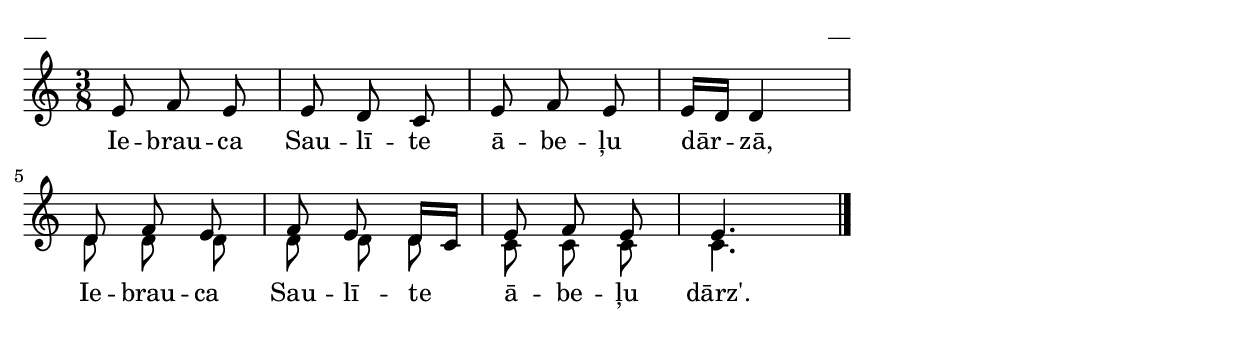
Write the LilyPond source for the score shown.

\version "2.13.16"
%\header {
%    title = "Iebrauca saulīte ābeļu dārzā"
%}
% F/g "Laiva", rokraksts - dzeltena_mape.pdf, p.22
\paper {
line-width = 14\cm
left-margin = 0.4\cm
between-system-padding = 0.1\cm
between-system-space = 0.1\cm
}
\layout {
indent = #0
ragged-last = ##f
}


voiceA = \relative c' {
\time 3/8
\clef "treble"
\key c \major
\override Voice.TextScript #'font-family = #'sans
\override Voice.TextScript #'font-size = #-1
\oneVoice
e8 f e | 
e8 d c | 
e8 f e | 
e16[ d] d4 \break
\voiceOne
d8 f e | 
f8 e d16[ c] | 
e8 f e | 
e4. 
\bar "|."
}



lyricA = \lyricmode {
Ie -- brau -- ca Sau -- lī -- te ā -- be -- ļu dār -- zā, 
Ie -- brau -- ca Sau -- lī -- te ā -- be -- ļu dārz'.
} 


voiceB = \relative c' {
\time 3/8
\clef "treble"
\key c \major
\override Voice.TextScript #'font-family = #'sans
\override Voice.TextScript #'font-size = #-1

s4. | 
s4. | 
s4. | 
s4. \break

d8 d d | 
d8 d d | 
c8 c c | 
c4. 
\bar "|."
}



fullScore = <<
\new Staff {
<<
\new Voice = "voiceA" { \voiceOne \autoBeamOff \voiceA }
\lyricsto "voiceA" \new Lyrics \lyricA
\new Voice = "voiceB" { \voiceTwo \autoBeamOff \voiceB }
>>
}
>>

\score {
\fullScore
\header { piece = "__" opus = "__" }
}
\markup { \with-color #(x11-color 'white) \sans \smaller "__" }
\score {
\unfoldRepeats
\fullScore
\midi {
\context { \Staff \remove "Staff_performer" }
\context { \Voice \consists "Staff_performer" }
}
}


